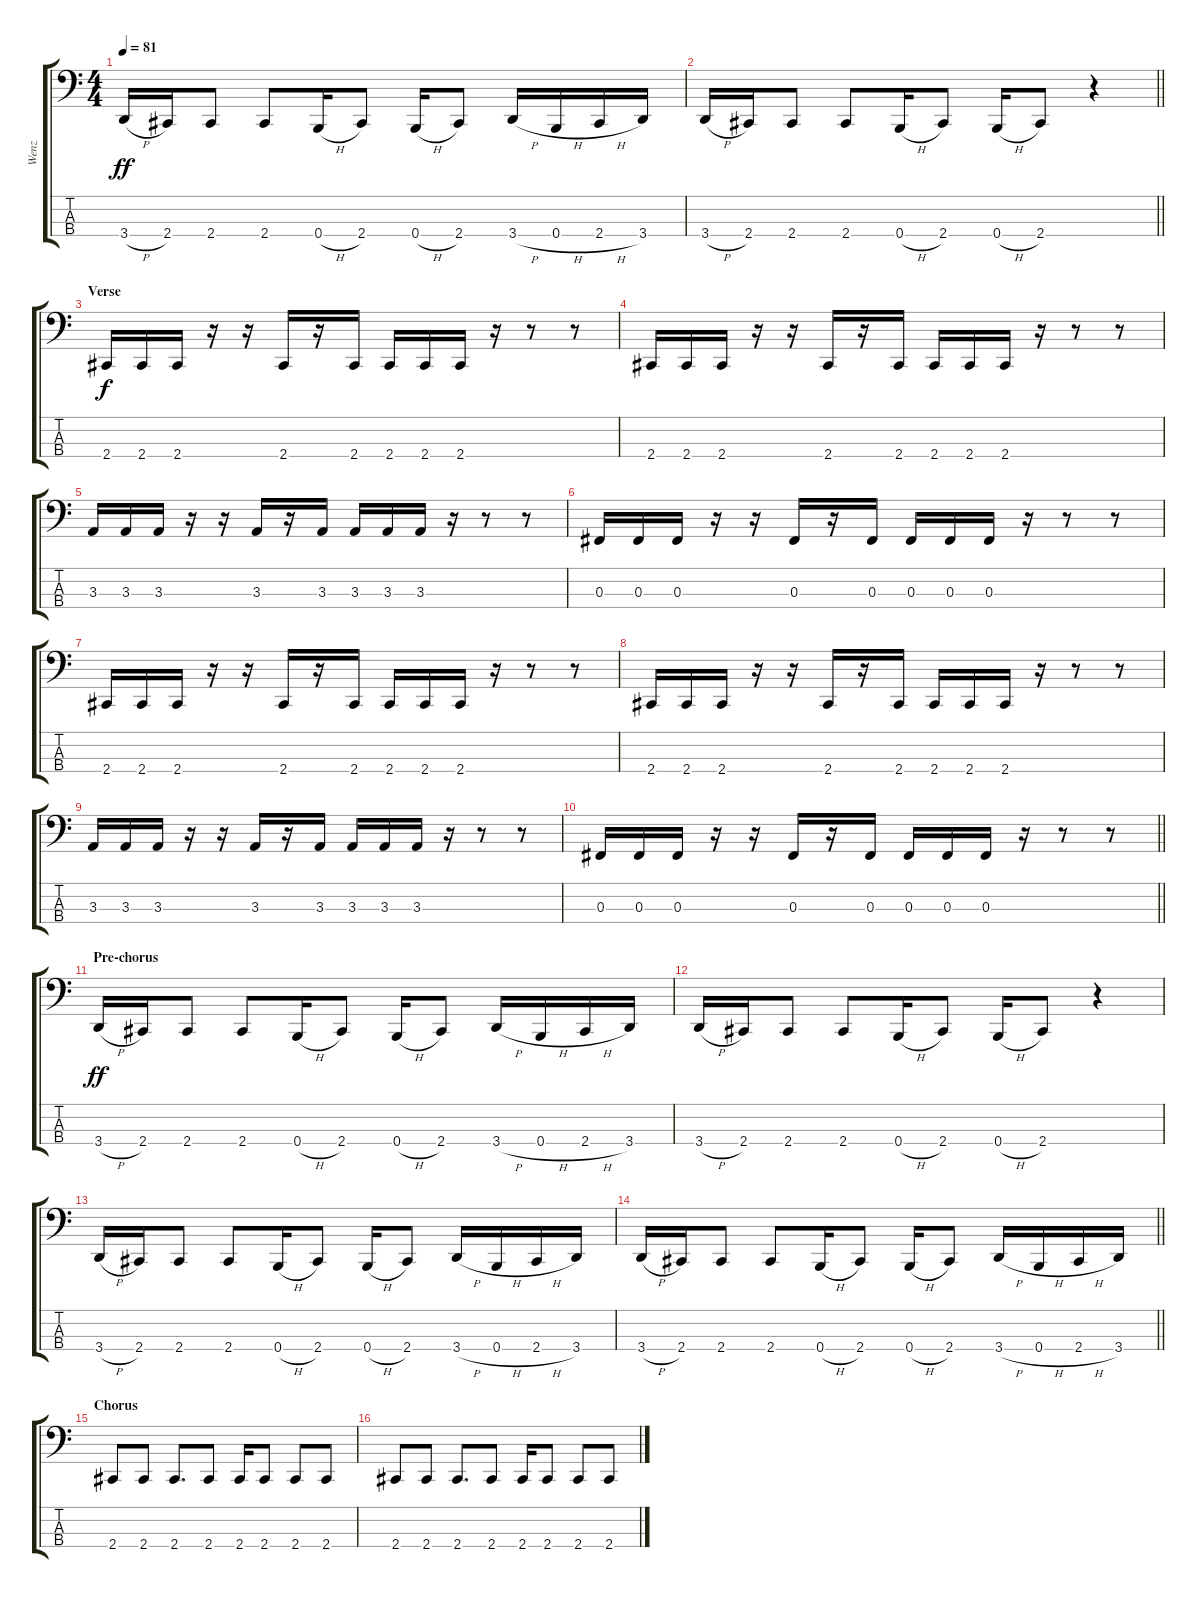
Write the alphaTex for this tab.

\track ("Wenz" "Wenz") {instrument electricbasspick}
\staff {score tabs}
\tuning (E2 B1 Gb1 B0) {hide}
\ts (4 4)
\tempo 81
\clef f4
\ks c
3.4{h}.16{dy ff} 2.4.16 2.4.8 2.4.8 0.4{h}.16 2.4.8 0.4{h}.16 2.4.8 3.4{h}.16 0.4{h}.16 2.4{h}.16 3.4.16 |
\barLineRight lightlight
3.4{h}.16 2.4.16 2.4.8 2.4.8 0.4{h}.16 2.4.8 0.4{h}.16 2.4.8 r.4 |
\section ("" "Verse")
2.4.16{dy f} 2.4.16 2.4.16 r.16 r.16 2.4.16 r.16 2.4.16 2.4.16 2.4.16 2.4.16 r.16 r.8 r.8 |
2.4.16 2.4.16 2.4.16 r.16 r.16 2.4.16 r.16 2.4.16 2.4.16 2.4.16 2.4.16 r.16 r.8 r.8 |
3.3.16 3.3.16 3.3.16 r.16 r.16 3.3.16 r.16 3.3.16 3.3.16 3.3.16 3.3.16 r.16 r.8 r.8 |
0.3.16 0.3.16 0.3.16 r.16 r.16 0.3.16 r.16 0.3.16 0.3.16 0.3.16 0.3.16 r.16 r.8 r.8 |
2.4.16 2.4.16 2.4.16 r.16 r.16 2.4.16 r.16 2.4.16 2.4.16 2.4.16 2.4.16 r.16 r.8 r.8 |
2.4.16 2.4.16 2.4.16 r.16 r.16 2.4.16 r.16 2.4.16 2.4.16 2.4.16 2.4.16 r.16 r.8 r.8 |
3.3.16 3.3.16 3.3.16 r.16 r.16 3.3.16 r.16 3.3.16 3.3.16 3.3.16 3.3.16 r.16 r.8 r.8 |
\barLineRight lightlight
0.3.16 0.3.16 0.3.16 r.16 r.16 0.3.16 r.16 0.3.16 0.3.16 0.3.16 0.3.16 r.16 r.8 r.8 |
\section ("" "Pre-chorus")
3.4{h}.16{dy ff} 2.4.16 2.4.8 2.4.8 0.4{h}.16 2.4.8 0.4{h}.16 2.4.8 3.4{h}.16 0.4{h}.16 2.4{h}.16 3.4.16 |
3.4{h}.16 2.4.16 2.4.8 2.4.8 0.4{h}.16 2.4.8 0.4{h}.16 2.4.8 r.4 |
3.4{h}.16 2.4.16 2.4.8 2.4.8 0.4{h}.16 2.4.8 0.4{h}.16 2.4.8 3.4{h}.16 0.4{h}.16 2.4{h}.16 3.4.16 |
\barLineRight lightlight
3.4{h}.16 2.4.16 2.4.8 2.4.8 0.4{h}.16 2.4.8 0.4{h}.16 2.4.8 3.4{h}.16 0.4{h}.16 2.4{h}.16 3.4.16 |
\section ("" "Chorus")
2.4.8 2.4.8 2.4.8{d} 2.4.8 2.4.16 2.4.8 2.4.8 2.4.8 |
2.4.8 2.4.8 2.4.8{d} 2.4.8 2.4.16 2.4.8 2.4.8 2.4.8
